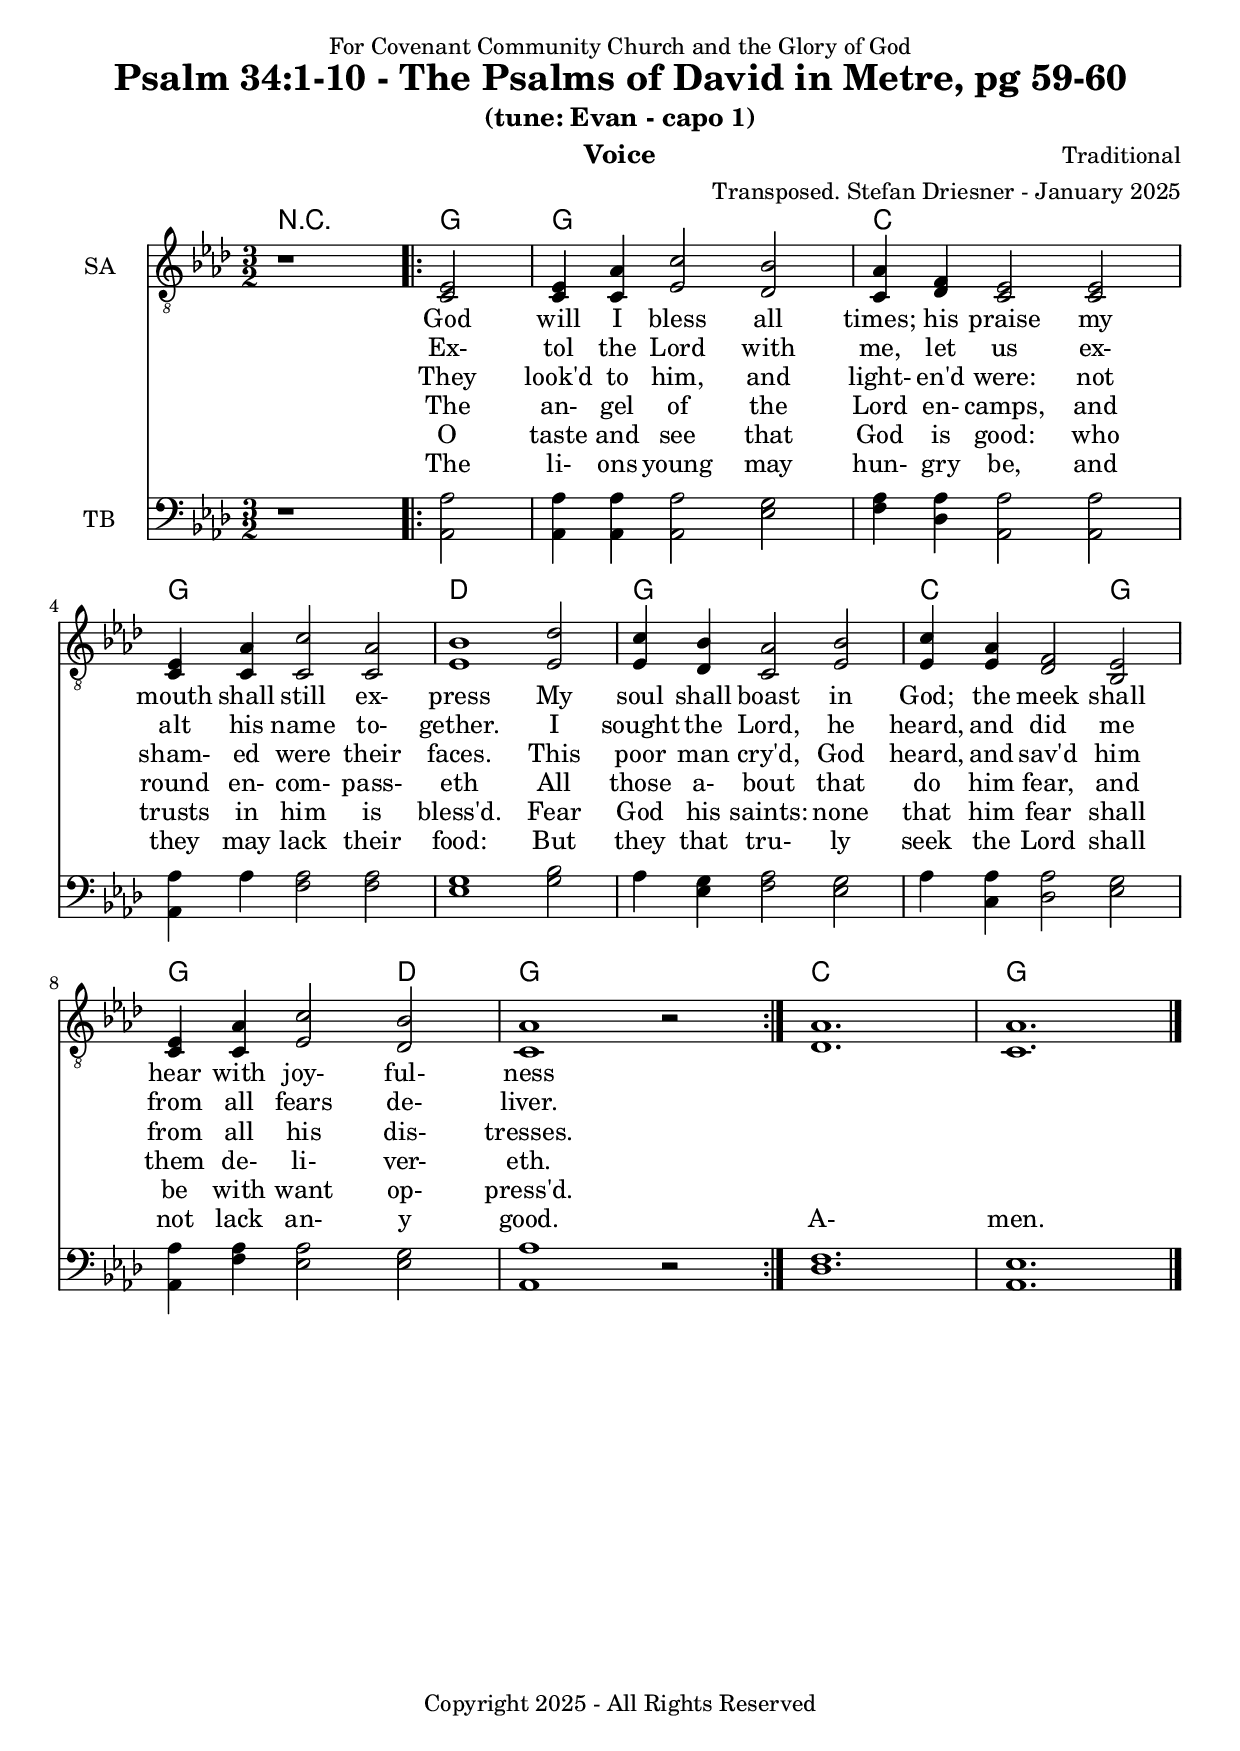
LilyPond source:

\version "2.24.1"
\language "english"

% force .mid extension for MIDI file output
#(ly:set-option 'midi-extension "mid")

\header {
  dedication = "For Covenant Community Church and the Glory of God"
  title = "Psalm 34:1-10 - The Psalms of David in Metre, pg 59-60"
  subtitle = "(tune: Evan - capo 1)"
  instrument = "Voice"
  composer = "Traditional"
  arranger = "Transposed. Stefan Driesner - January 2025"
  meter = ""
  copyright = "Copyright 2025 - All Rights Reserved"
}

global = {
  \key af \major
  \numericTimeSignature
  \time 3/2
}

versesVoiceOne = \lyricmode {
  % Verse 1-2
  God will I bless all times; his praise
  my mouth shall still ex- press
  My soul shall boast in God; the meek
  shall hear with joy- ful- ness
}

versesVoiceTwo = \lyricmode {
  % Verse 3-4
  Ex- tol the Lord with me, let us
  ex- alt his name to- gether.
  I sought the Lord, he heard, and did
  me from all fears de- liver.
}

versesVoiceThree = \lyricmode {
  % Verse 5-6
  They look'd to him, and light- en'd were:
  not sham- ed were their faces.
  This poor man cry'd, God heard, and sav'd
  him from all his dis- tresses.
}

versesVoiceFour = \lyricmode {
  % Verse 7
  The an- gel of the Lord en- camps,
  and round en- com- pass- eth
  All those a- bout that do him fear,
  and them de- li- ver- eth.
}

versesVoiceFive = \lyricmode {
  % Verse 8-9
  O taste and see that God is good:
  who trusts in him is bless'd.
  Fear God his saints: none that him fear
  shall be with want op- press'd.
}

versesVoiceSix = \lyricmode {
  % Verse 10
  The li- ons young may hun- gry be,
  and they may lack their food:
  But they that tru- ly seek the Lord
  shall not lack an- y good.
  A- men.
}

SAVoice = \relative c {
  \global
  \dynamicUp
  % Music follows here.
  {
    r1
    \repeat volta 2
    {
      <ef  c  >2 |
      <c   ef >4 <c   af'>4 <ef  c'>2  <df  bf'>2 | < c  af'>4 <df   f >4 < c  ef >2  < c  ef >2 |
      <c   ef >4 <c   af'>4 <c   c'>2  < c  af'>2 | <ef  bf'>1                        <ef  df'>2 |
      <ef  c '>4 <df  bf'>4 <c  af'>2  <ef  bf'>2 | <ef  c '>4 <ef  af >4 <df   f >2  <bf  ef >2 |
      <c   ef >4 <c   af'>4 <ef c '>2  <df  bf'>2 | <c   af'>1
      r2
    }
  }
  <df  af' >1. <c  af' >1.
  \bar "|."
}

TBVoice = \relative c {
  \global
  \dynamicUp
  % Music follows here.
  {
    r1
    \repeat volta 2
    {
      <af  af'>2 |
      <af  af'>4 <af  af'>4 <af  af'>2  <ef' g  >2 | <f   af >4 <df  af'>4 <af  af'>2 <af  af'>2 |
      <af  af'>4 <    af'>4 <f   af >2  <f   af >2 | <ef  g  >1                       <g   bf >2 |
      <    af >4 <ef  g  >4 <f   af >2  <ef  g  >2 | <    af >4 <c , af'>4 <df  af'>2 <ef  g  >2 |
      <af, af'>4 <f ' af >4 <ef  af >2  <ef  g  >2 | <af, af'>1
      r2
    }
  }
  <df  f  >1. <af  ef' >1.
  \bar "|."
}

Chords = \new ChordNames {
  \chordmode {
    r1 <g>2 <g>1. <c>1. <g>1. <d>1. <g>1. <c>1 <g>2 <g>1 <d>2 <g>1. <c>1. <g>1.
  }
}

SAVoicePart = \new Staff \with {
  instrumentName = "SA"
  midiInstrument = "Voice Oohs"
} { \clef "treble_8" \SAVoice }
\addlyrics { \versesVoiceOne }
\addlyrics { \versesVoiceTwo }
\addlyrics { \versesVoiceThree }
\addlyrics { \versesVoiceFour }
\addlyrics { \versesVoiceFive }
\addlyrics { \versesVoiceSix }

TBVoicePart = \new Staff \with {
  instrumentName = "TB"
  midiInstrument = "Voice Oohs"
} { \clef bass \TBVoice }

\score {
  <<
    \Chords
    \SAVoicePart
    \TBVoicePart
  >>
  \layout { }
  \midi {
    \context {
      \Score
      tempoWholesPerMinute = #(ly:make-moment 100 2)
    }
  }
}

%\markup {
%  \fill-line {
%    {
%      \column {
%        \left-align {
%        }
%      }
%    }
%  }
%}
